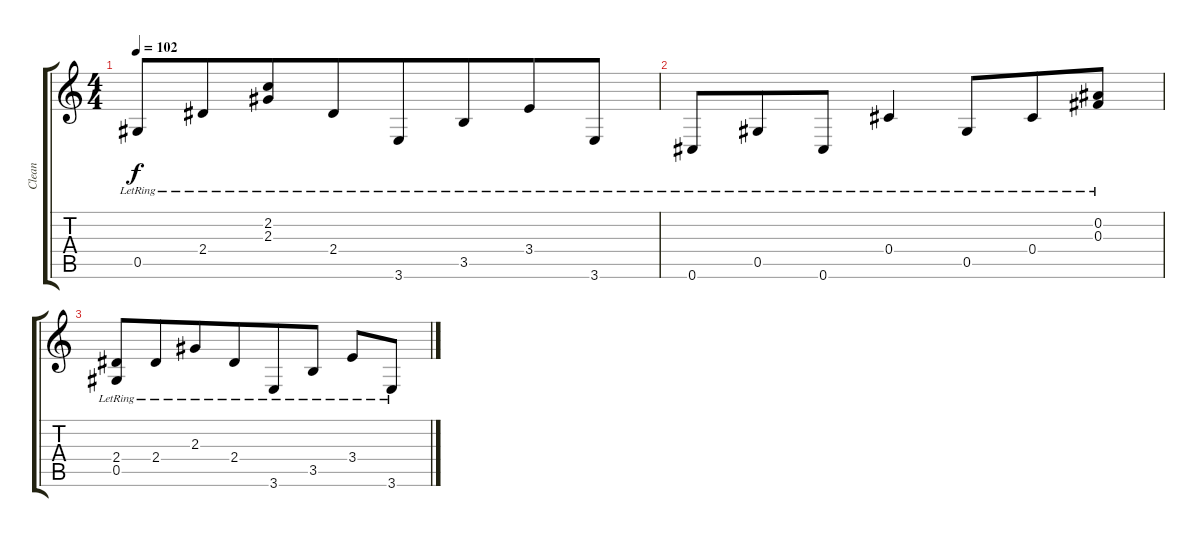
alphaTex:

\track ("Clean" "Clean") {instrument electricguitarclean}
\staff {score tabs}
\tuning (Eb4 Bb3 Gb3 Db3 Ab2 Db2) {hide}
\ts (4 4)
\tempo 102
\clef g2
\ks c
0.5{lr}.8{dy f beam merge} 2.4{lr}.8{beam merge} (2.2{lr} 2.3{lr}).8{beam merge} 2.4{lr}.8{beam merge} 3.6{lr}.8{beam merge} 3.5{lr}.8{beam merge} 3.4{lr}.8{beam merge} 3.6{lr}.8 |
0.6{lr}.8{beam merge} 0.5{lr}.8{beam merge} 0.6{lr}.8{beam merge} 0.4{lr}.4 0.5{lr}.8{beam merge} 0.4{lr}.8 (0.2{lr} 0.3{lr}).8 |
(2.4{lr} 0.5{lr}).8{beam merge} 2.4{lr}.8{beam merge} 2.3{lr}.8{beam merge} 2.4{lr}.8{beam merge} 3.6{lr}.8{beam merge} 3.5{lr}.8 3.4{lr}.8 3.6{lr}.8
